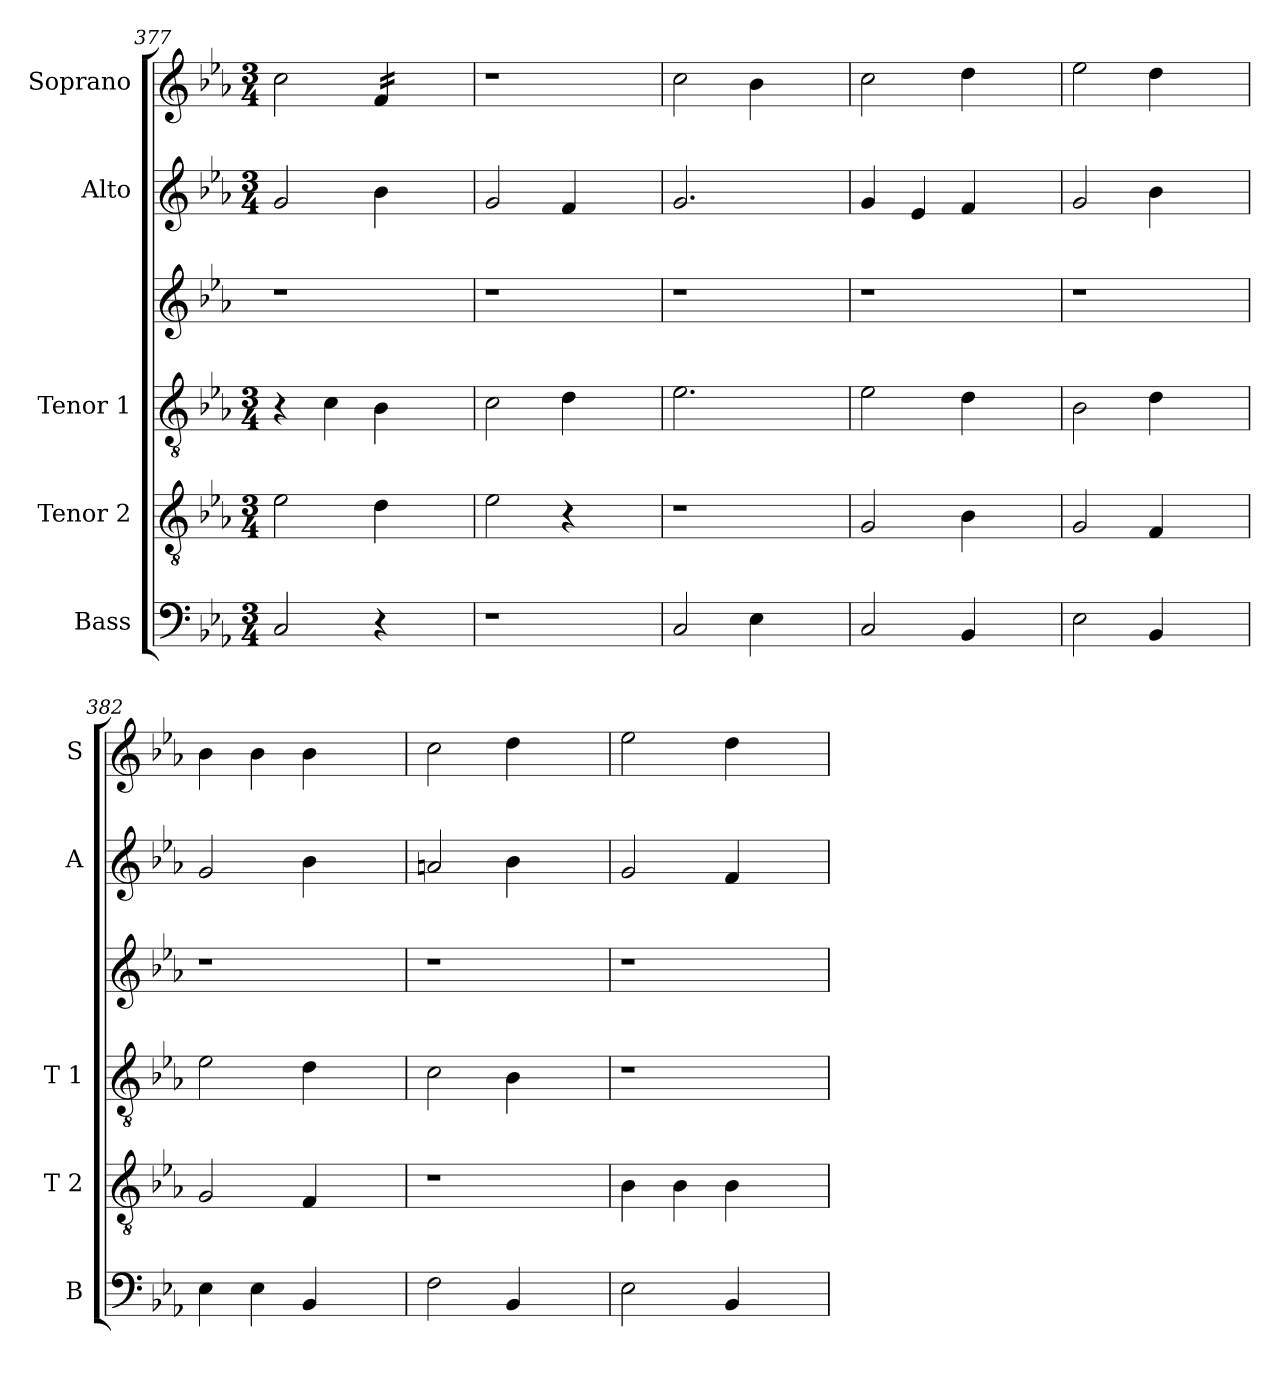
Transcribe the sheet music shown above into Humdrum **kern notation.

**kern	**kern	**kern	**kern	**kern	**kern
*part6	*part5	*part4	*part3	*part2	*part1
*staff6	*staff5	*staff4	*staff3	*staff2	*staff1
*I"Bass	*I"Tenor 2	*I"Tenor 1	*	*I"Alto	*I"Soprano
*I'B	*I'T 2	*I'T 1	*	*I'A	*I'S
*clefF4	*clefGv2	*clefGv2	*clefG2	*clefG2	*clefG2
*k[b-e-a-]	*k[b-e-a-]	*k[b-e-a-]	*k[b-e-a-]	*k[b-e-a-]	*k[b-e-a-]
*E-:	*E-:	*E-:	*E-:	*E-:	*E-:
*M3/4	*M3/4	*M3/4	*	*M3/4	*M3/4
=377	=377	=377	=377	=377	=377
2C/	2e-\	4r	1r	2g/	2cc\
.	.	4c\	.	.	.
*	*	*	*	*	*tremolo
4r	4d\	4B-\	.	4b-\	16f/LL
.	.	.	.	.	16f/
.	.	.	.	.	16f/
.	.	.	.	.	16f/JJ
*	*	*	*	*	*Xtremolo
4ryy	4ryy	4ryy	.	4ryy	4ryy
!!LO:PB:g=z
=378	=378	=378	=378	=378	=378
!LO:N:vis=1	!	!	!	!	!LO:N:vis=1
2.r	2e-\	2c\	1r	2g/	2.r
.	4r	4d\	.	4f/	.
4ryy	4ryy	4ryy	.	4ryy	4ryy
=379	=379	=379	=379	=379	=379
!	!LO:N:vis=1	!	!	!	!
2C/	2.r	2.e-\	1r	2.g/	2cc\
4E-\	.	.	.	.	4b-\
4ryy	4ryy	4ryy	.	4ryy	4ryy
=380	=380	=380	=380	=380	=380
2C/	2G/	2e-\	1r	4g/	2cc\
.	.	.	.	4e-/	.
4BB-/	4B-\	4d\	.	4f/	4dd\
4ryy	4ryy	4ryy	.	4ryy	4ryy
=381	=381	=381	=381	=381	=381
2E-\	2G/	2B-\	1r	2g/	2ee-\
4BB-/	4F/	4d\	.	4b-\	4dd\
4ryy	4ryy	4ryy	.	4ryy	4ryy
=382	=382	=382	=382	=382	=382
4E-\	2G/	2e-\	1r	2g/	4b-\
4E-\	.	.	.	.	4b-\
4BB-/	4F/	4d\	.	4b-\	4b-\
4ryy	4ryy	4ryy	.	4ryy	4ryy
=383	=383	=383	=383	=383	=383
!	!LO:N:vis=1	!	!	!	!
2F\	2.r	2c\	1r	2an/	2cc\
4BB-/	.	4B-\	.	4b-\	4dd\
4ryy	4ryy	4ryy	.	4ryy	4ryy
=384	=384	=384	=384	=384	=384
!	!	!LO:N:vis=1	!	!	!
2E-\	4B-\	2.r	1r	2g/	2ee-\
.	4B-\	.	.	.	.
4BB-/	4B-\	.	.	4f/	4dd\
4ryy	4ryy	4ryy	.	4ryy	4ryy
=	=	=	=	=	=
*-	*-	*-	*-	*-	*-
